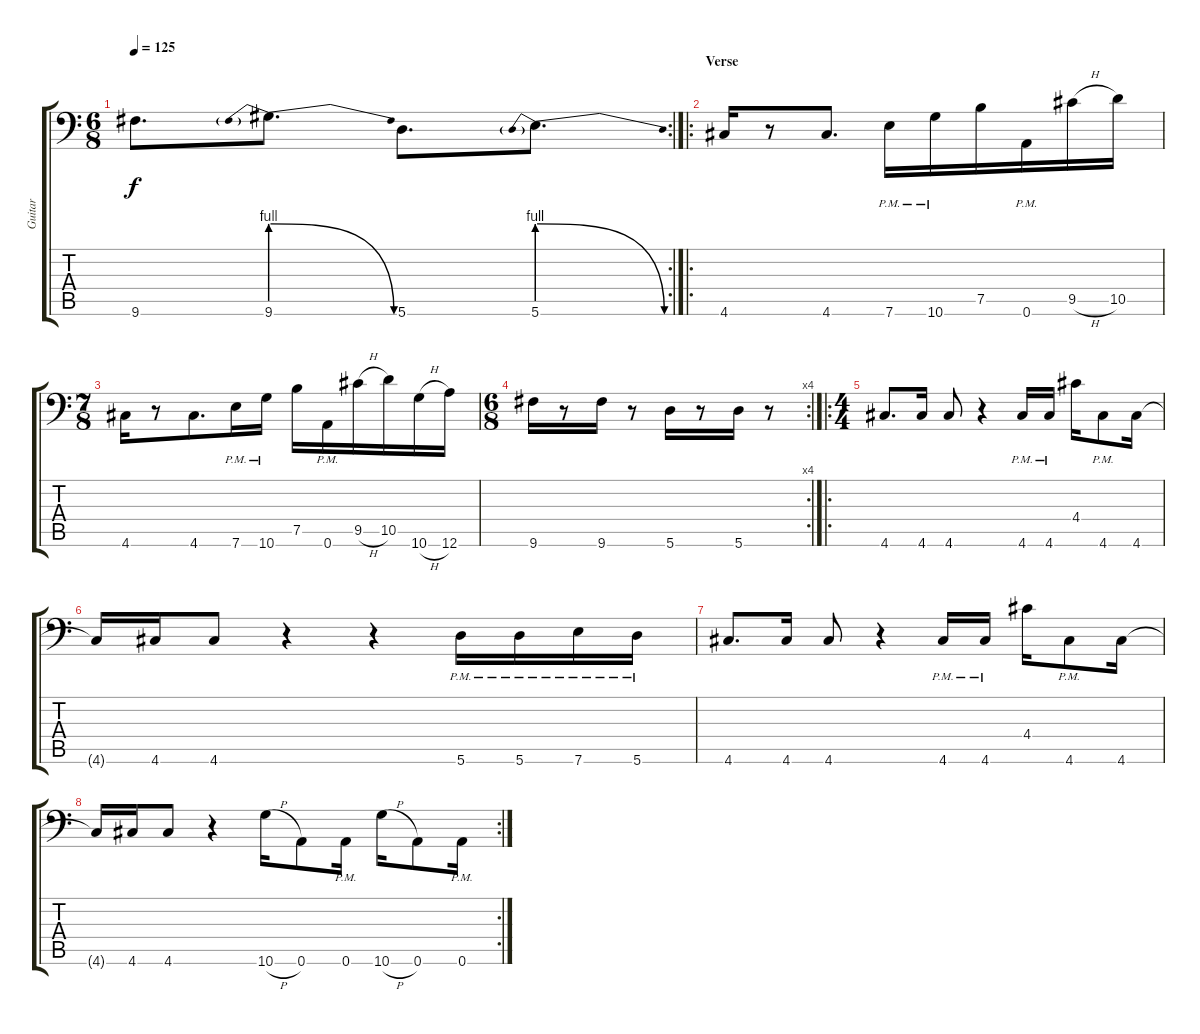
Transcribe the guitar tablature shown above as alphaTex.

\track ("Guitar" "Guitar") {instrument distortionguitar}
\staff {score tabs}
\tuning (B3 Gb3 D3 A2 E2 A1) {hide}
\rc 2
\ts (6 8)
\tempo 125
\clef f4
\ks c
9.6.8{d dy f} 9.6{be (prebendrelease 0 4 60 0)}.8{d} 5.6.8{d} 5.6{be (prebendrelease 0 4 60 0)}.8{d} |
\ro
\section ("" "Verse")
4.6.16 r.8 4.6.8{d} 7.6{pm}.16 10.6{pm}.16 7.5.16 0.6{pm}.16 9.5{h}.16 10.5.16 |
\ts (7 8)
4.6.16 r.8 4.6.8{d} 7.6{pm}.16 10.6{pm}.16 7.5.16 0.6{pm}.16 9.5{h}.16 10.5.16 10.6{h}.16 12.6.16 |
\rc 4
\ts (6 8)
9.6.16 r.8 9.6.16 r.8 5.6.16 r.8 5.6.16 r.8 |
\ro
\ts (4 4)
4.6.8{d} 4.6.16 4.6.8 r.4 4.6{pm}.16 4.6{pm}.16 4.4.16 4.6{pm}.8 4.6.16 |
4.6{t}.16 4.6.16 4.6.8 r.4 r.4 5.6{pm}.16 5.6{pm}.16 7.6{pm}.16 5.6{pm}.16 |
4.6.8{d} 4.6.16 4.6.8 r.4 4.6{pm}.16 4.6{pm}.16 4.4.16 4.6{pm}.8 4.6.16 |
\rc 2
4.6{t}.16 4.6.16 4.6.8 r.4 10.6{h}.16 0.6.8 0.6{pm}.16 10.6{h}.16 0.6.8 0.6{pm}.16
